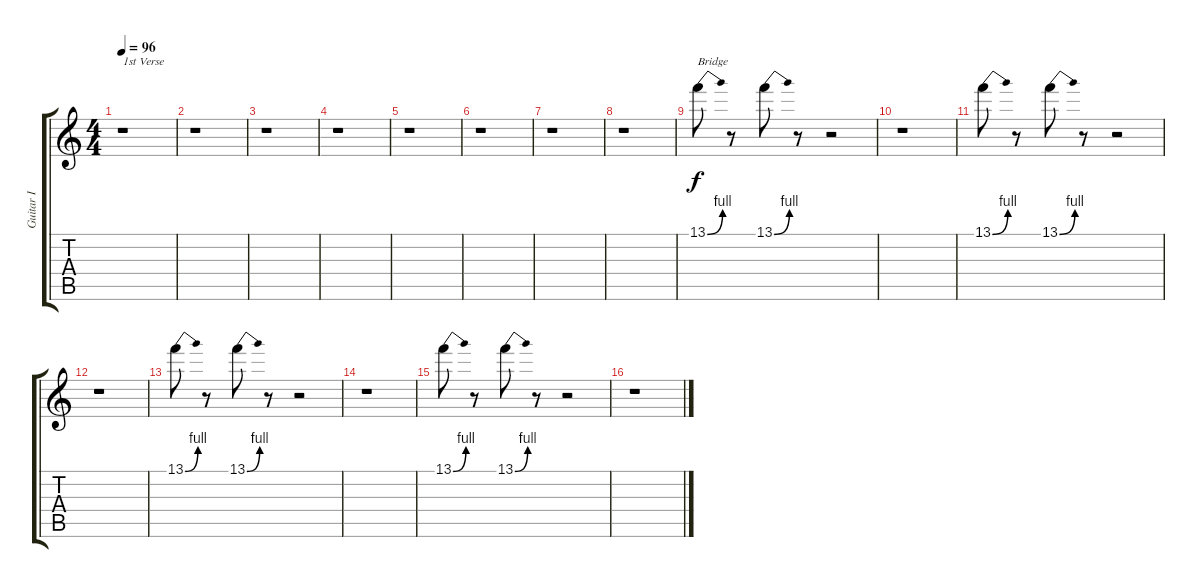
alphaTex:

\track ("Guitar I" "Guitar I") {instrument distortionguitar}
\staff {score tabs}
\tuning (E4 B3 G3 D3 A2 D2) {hide}
\ts (4 4)
\tempo 96
\clef g2
\ks c
r.1{txt "1st Verse" dy f} |
r.1 |
r.1 |
r.1 |
r.1 |
r.1 |
r.1 |
r.1 |
13.1{be (bend 0 0 60 4)}.8{txt "Bridge" volume 10} r.8 13.1{be (bend 0 0 60 4)}.8 r.8 r.2 |
r.1 |
13.1{be (bend 0 0 60 4)}.8 r.8 13.1{be (bend 0 0 60 4)}.8 r.8 r.2 |
r.1 |
13.1{be (bend 0 0 60 4)}.8 r.8 13.1{be (bend 0 0 60 4)}.8 r.8 r.2 |
r.1 |
13.1{be (bend 0 0 60 4)}.8 r.8 13.1{be (bend 0 0 60 4)}.8 r.8 r.2 |
r.1
